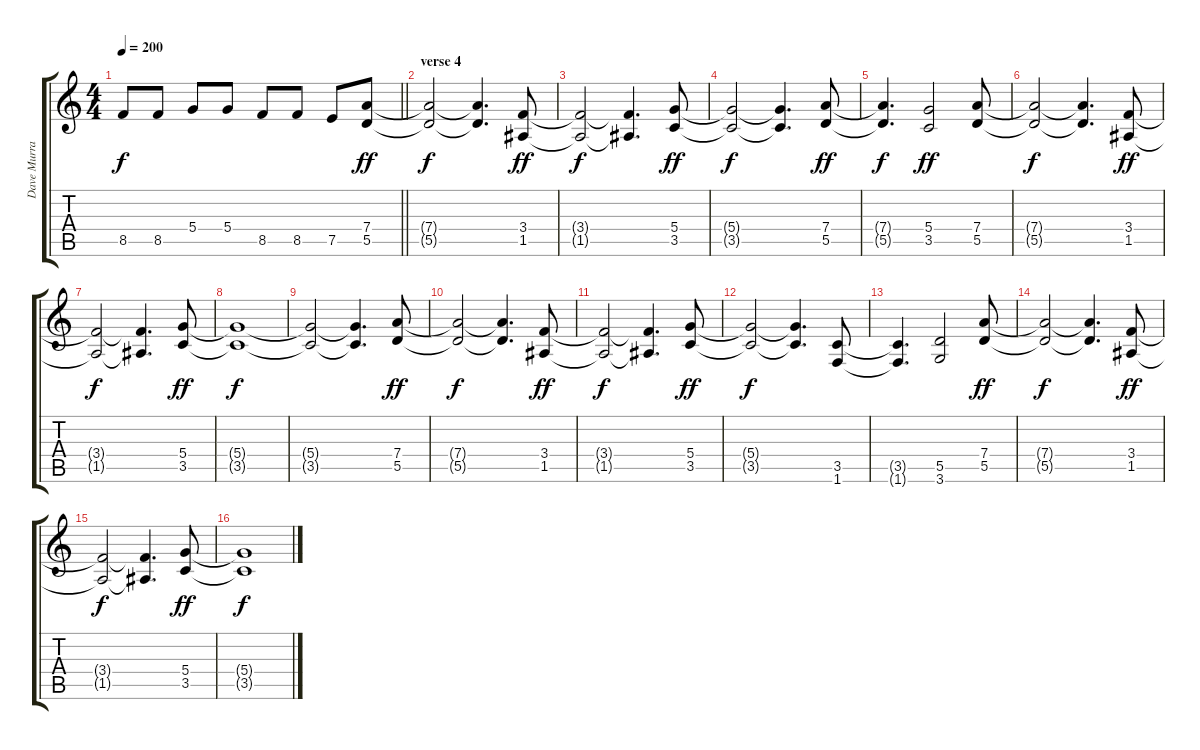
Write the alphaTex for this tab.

\track ("Dave Murray" "Dave Murra") {instrument distortionguitar}
\staff {score tabs}
\tuning (E4 B3 G3 D3 A2 E2) {hide}
\ts (4 4)
\tempo 200
\clef g2
\barLineRight lightlight
\ks c
8.5.8{dy f} 8.5.8 5.4.8 5.4.8 8.5.8 8.5.8 7.5.8 (7.4 5.5).8{dy ff} |
\section ("" "verse 4")
(7.4{t} 5.5{t}).2{dy f} (7.4{t} 5.5{t}).4{d} (3.4 1.5).8{dy ff} |
(3.4{t} 1.5{t}).2{dy f} (3.4{t} 1.5{t}).4{d} (5.4 3.5).8{dy ff} |
(5.4{t} 3.5{t}).2{dy f} (5.4{t} 3.5{t}).4{d} (7.4 5.5).8{dy ff} |
(7.4{t} 5.5{t}).4{d dy f} (5.4 3.5).2{dy ff} (7.4 5.5).8 |
(7.4{t} 5.5{t}).2{dy f} (7.4{t} 5.5{t}).4{d} (3.4 1.5).8{dy ff} |
(3.4{t} 1.5{t}).2{dy f} (3.4{t} 1.5{t}).4{d} (5.4 3.5).8{dy ff} |
(5.4{t} 3.5{t}).1{dy f} |
(5.4{t} 3.5{t}).2 (5.4{t} 3.5{t}).4{d} (7.4 5.5).8{dy ff} |
(7.4{t} 5.5{t}).2{dy f} (7.4{t} 5.5{t}).4{d} (3.4 1.5).8{dy ff} |
(3.4{t} 1.5{t}).2{dy f} (3.4{t} 1.5{t}).4{d} (5.4 3.5).8{dy ff} |
(5.4{t} 3.5{t}).2{dy f} (5.4{t} 3.5{t}).4{d} (3.5 1.6).8 |
(3.5{t} 1.6{t}).4{d} (5.5 3.6).2 (7.4 5.5).8{dy ff} |
(7.4{t} 5.5{t}).2{dy f} (7.4{t} 5.5{t}).4{d} (3.4 1.5).8{dy ff} |
(3.4{t} 1.5{t}).2{dy f} (3.4{t} 1.5{t}).4{d} (5.4 3.5).8{dy ff} |
(5.4{t} 3.5{t}).1{dy f}
